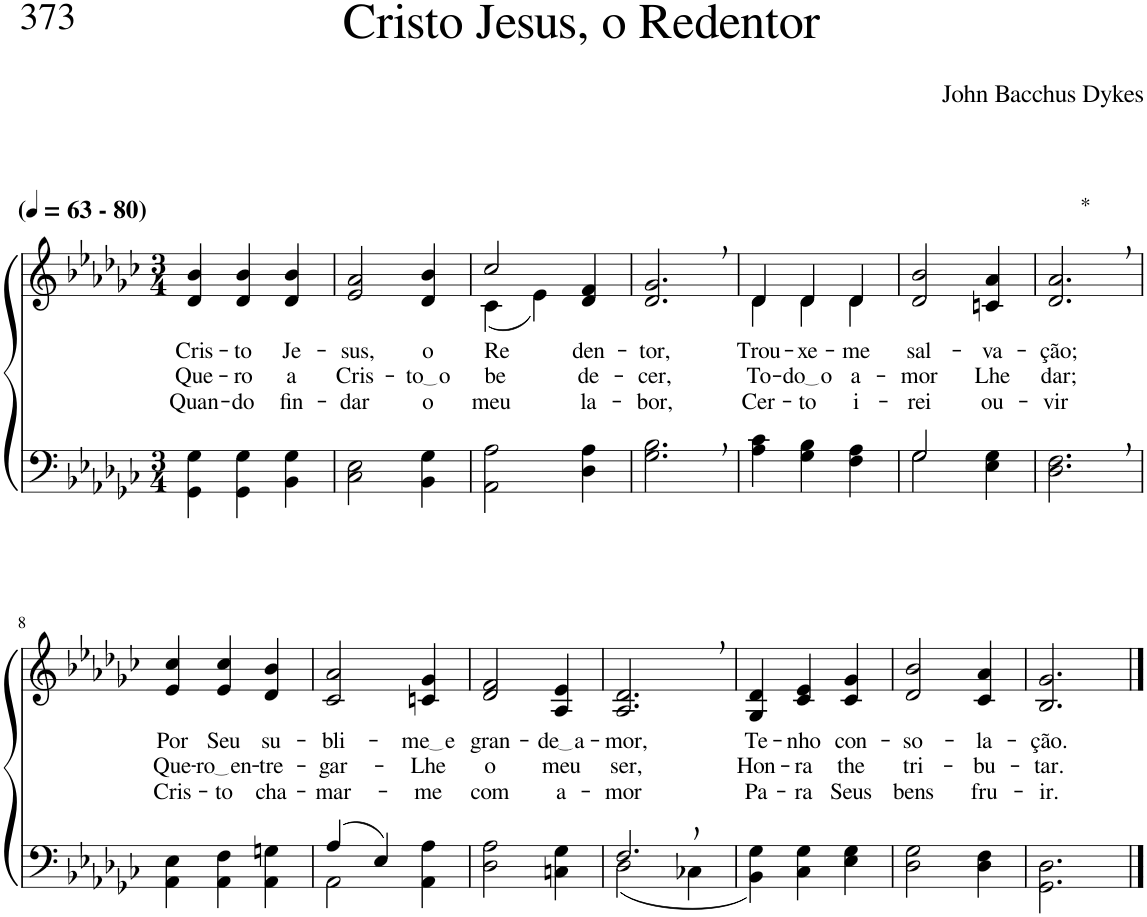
**kern	**kern	**text	**text	**text
*part2	*part1	*part1	*part1	*part1
*staff2	*staff1	*staff1	*staff1	*staff1
*I"Parte III e IV	*I"Parte I e II	*	*	*
*clefF4	*clefG2	*	*	*
*Trd-1c-2	*Trd-1c-2	*	*	*
*k[b-e-a-d-g-c-]	*k[b-e-a-d-g-c-]	*	*	*
*M3/4	*M3/4	*	*	*
*MM63	*MM63	*	*	*
=1	=1	=1	=1	=1
!	!LO:TX:a:B:t=(	!	!	!
!	!LO:TX:a:B:t=- 80)	!	!	!
!	!	!LO:LY:b	!LO:LY:b	!LO:LY:b
4GG-\ 4G-\	4d-/ 4b-/	Cris-	Que-	Quan-
!	!	!LO:LY:b	!LO:LY:b	!LO:LY:b
4GG-\ 4G-\	4d-/ 4b-/	-to	-ro	-do
!	!	!LO:LY:b	!LO:LY:b	!LO:LY:b
4BB-\ 4G-\	4d-/ 4b-/	Je-	a	fin-
=2	=2	=2	=2	=2
!	!	!LO:LY:b	!LO:LY:b	!LO:LY:b
2C-\ 2E-\	2e-/ 2a-/	-sus,	Cris-	-dar
!	!	!LO:LY:b	!LO:LY:b	!LO:LY:b
4BB-\ 4G-\	4d-/ 4b-/	o	to o	o
=3	=3	=3	=3	=3
*	*^	*	*	*
!	!	!	!LO:LY:b	!LO:LY:b	!LO:LY:b
2AA-\ 2A-\	2cc-/	(4c-\	Re-	be-	meu
.	.	4e-\)	.	.	.
!	!	!	!LO:LY:b	!LO:LY:b	!LO:LY:b
4D-\ 4A-\	4d-/ 4f/	4ryy	-den-	-de-	la-
=4	=4	=4	=4	=4	=4
!	!	!	!LO:LY:b	!LO:LY:b	!LO:LY:b
*	*v	*v	*	*	*
2.G-\, 2.B-\,	2.d-/, 2.g-/,	-tor,	-cer,	-bor,
=5	=5	=5	=5	=5
!	!	!LO:LY:b	!LO:LY:b	!LO:LY:b
*	*^	*	*	*
4A-\ 4c-\	4d-\	4d-/	Trou-	To-	Cer-
!	!	!	!LO:LY:b	!LO:LY:b	!LO:LY:b
4G-\ 4B-\	4d-\	4d-/	-xe-	do o	-to
!	!	!	!LO:LY:b	!LO:LY:b	!LO:LY:b
4F\ 4A-\	4d-\	4d-/	-me	a-	i-
=6	=6	=6	=6	=6	=6
*^	*	*	*	*	*
!	!	!	!	!LO:LY:b	!LO:LY:b	!LO:LY:b
*	*	*v	*v	*	*	*
2G-/	2G-\	2d-/ 2b-/	sal-	-mor	-rei
!	!	!	!LO:LY:b	!LO:LY:b	!LO:LY:b
4ryy	4E-\ 4G-\	4cn/ 4a-/	-va-	Lhe	ou-
=7	=7	=7	=7	=7	=7
!	!	!LO:TX:a:t=*	!	!	!
!	!	!	!LO:LY:b	!LO:LY:b	!LO:LY:b
*v	*v	*	*	*	*
2.D-\, 2.F\,	2.d-/, 2.a-/,	-ção;	dar;	-vir
!!LO:LB:g=z
=8	=8	=8	=8	=8
!	!	!LO:LY:b	!LO:LY:b	!LO:LY:b
4AA-\ 4E-\	4e-/ 4cc-/	Por	Que-	Cris-
!	!	!LO:LY:b	!LO:LY:b	!LO:LY:b
4AA-\ 4F\	4e-/ 4cc-/	Seu	ro en	-to
!	!	!LO:LY:b	!LO:LY:b	!LO:LY:b
4AA-\ 4Gn\	4d-/ 4b-/	su-	-tre-	cha-
=9	=9	=9	=9	=9
*^	*	*	*	*
!	!	!	!LO:LY:b	!LO:LY:b	!LO:LY:b
(4A-/	2AA-\	2c-/ 2a-/	-bli-	-gar-	-mar-
4E-/)	.	.	.	.	.
!	!	!	!LO:LY:b	!LO:LY:b	!LO:LY:b
4ryy	4AA-\ 4A-\	4cn/ 4g-/	me e	-Lhe	-me
=10	=10	=10	=10	=10	=10
!	!	!	!LO:LY:b	!LO:LY:b	!LO:LY:b
*v	*v	*	*	*	*
2D-\ 2A-\	2d-/ 2f/	gran-	o	com
!	!	!LO:LY:b	!LO:LY:b	!LO:LY:b
4Cn\ 4G-\	4A-/ 4e-/	de a	meu	a-
=11	=11	=11	=11	=11
*^	*	*	*	*
!	!	!	!LO:LY:b	!LO:LY:b	!LO:LY:b
2.F,/	(2D-\	2.A-/, 2.d-/,	-mor,	ser,	-mor
.	4C-X\	.	.	.	.
=12	=12	=12	=12	=12	=12
!	!	!	!LO:LY:b	!LO:LY:b	!LO:LY:b
*v	*v	*	*	*	*
4BB-\ 4G-\)	4G-/ 4d-/	Te-	Hon-	Pa-
!	!	!LO:LY:b	!LO:LY:b	!LO:LY:b
4C-\ 4G-\	4c-/ 4e-/	-nho	-ra	-ra
!	!	!LO:LY:b	!LO:LY:b	!LO:LY:b
4E-\ 4G-\	4c-/ 4g-/	con-	the	Seus
=13	=13	=13	=13	=13
!	!	!LO:LY:b	!LO:LY:b	!LO:LY:b
2D-\ 2G-\	2d-/ 2b-/	-so-	tri-	bens
!	!	!LO:LY:b	!LO:LY:b	!LO:LY:b
4D-\ 4F\	4c-/ 4a-/	-la-	-bu-	fru-
=14	=14	=14	=14	=14
!	!	!LO:LY:b	!LO:LY:b	!LO:LY:b
2.GG-\ 2.D-\	2.B-/ 2.g-/	-ção.	-tar.	-ir.
==	==	==	==	==
*-	*-	*-	*-	*-
